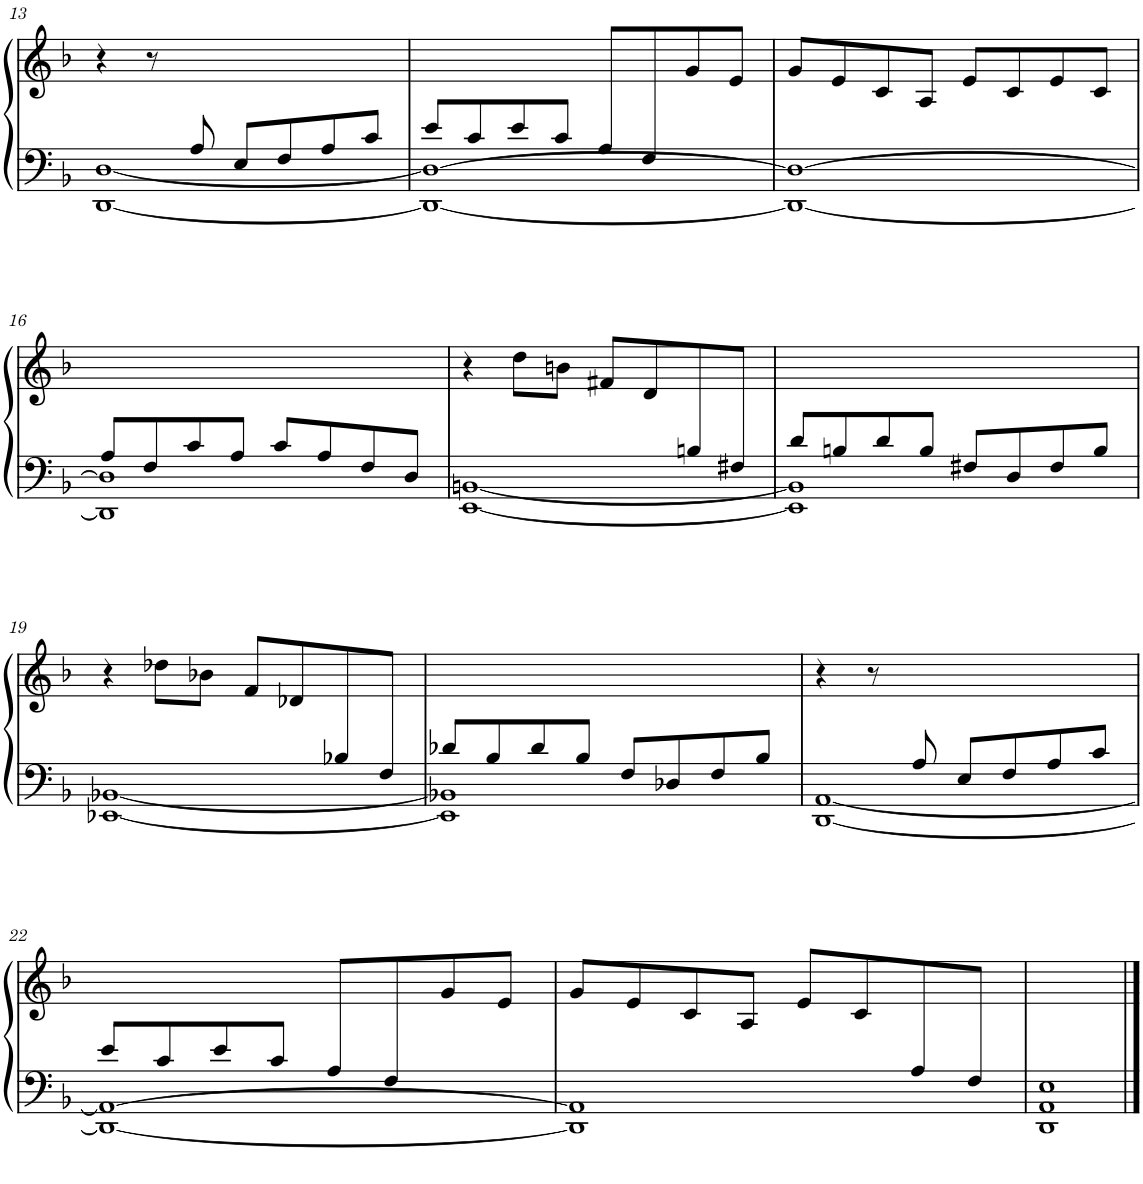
**kern	**kern
*part1	*part1
*staff2	*staff1
*I"Piano	*
*I'Pno	*
!!LO:PB:g=z
*clefF4	*clefG2
*k[b-]	*k[b-]
*M4/4	*M4/4
=13	=13
*^	*
4.ryy	[1DD [<1D	4r
.	.	8r
8A/	.	2ryy
8E/L	.	.
8F/	.	.
8A/	.	.
8c/J	.	8ryy
=14	=14	=14
8e/L	1DD_ 1D_	2.ryy
8c/	.	.
8e/	.	.
8c/J	.	.
8A/L	.	.
8F/	.	.
4ryy	.	8g/
.	.	8e/J
*v	*v	*
=15	=15
1DD_ 1D_	8g/L
.	8e/
.	8c/
.	8A/J
.	8e/L
.	8c/
.	8e/
.	8c/J
!!LO:LB:g=z
=16	=16
*^	*
8A/L	1DD] 1D]	1ryy
8F/	.	.
8c/	.	.
8A/J	.	.
8c/L	.	.
8A/	.	.
8F/	.	.
8D/J	.	.
=17	=17	=17
2.ryy	[1EE [<1BBn	4r
.	.	8dd\L
.	.	8bn\J
.	.	8f#X/L
.	.	8d/
8Bn/	.	4ryy
8F#X/J	.	.
=18	=18	=18
8d/L	1EE] 1BB]	1ryy
8Bn/	.	.
8d/	.	.
8B/J	.	.
8F#X/L	.	.
8D/	.	.
8F#/	.	.
8B/J	.	.
!!LO:LB:g=z
=19	=19	=19
2.ryy	[1EE-X [<1BB-X	4r
.	.	8dd-X\L
.	.	8b-X\J
.	.	8f/L
.	.	8d-X/
8B-X/	.	4ryy
8F/J	.	.
=20	=20	=20
8d-X/L	1EE-] 1BB-X]	1ryy
8B-/	.	.
8d-/	.	.
8B-/J	.	.
8F/L	.	.
8D-X/	.	.
8F/	.	.
8B-/J	.	.
=21	=21	=21
4.ryy	[1DD [<1AA	4r
.	.	8r
8A/	.	2ryy
8E/L	.	.
8F/	.	.
8A/	.	.
8c/J	.	8ryy
!!LO:LB:g=z
=22	=22	=22
8e/L	1DD_ 1AA_	2.ryy
8c/	.	.
8e/	.	.
8c/J	.	.
8A/L	.	.
8F/	.	.
4ryy	.	8g/
.	.	8e/J
=23	=23	=23
2.ryy	1DD] 1AA]	8g/L
.	.	8e/
.	.	8c/
.	.	8A/J
.	.	8e/L
.	.	8c/
8A/	.	4ryy
8F/J	.	.
=24	=24	=24
1E	1DD 1AA	1ryy
*v	*v	*
==	==
*-	*-
